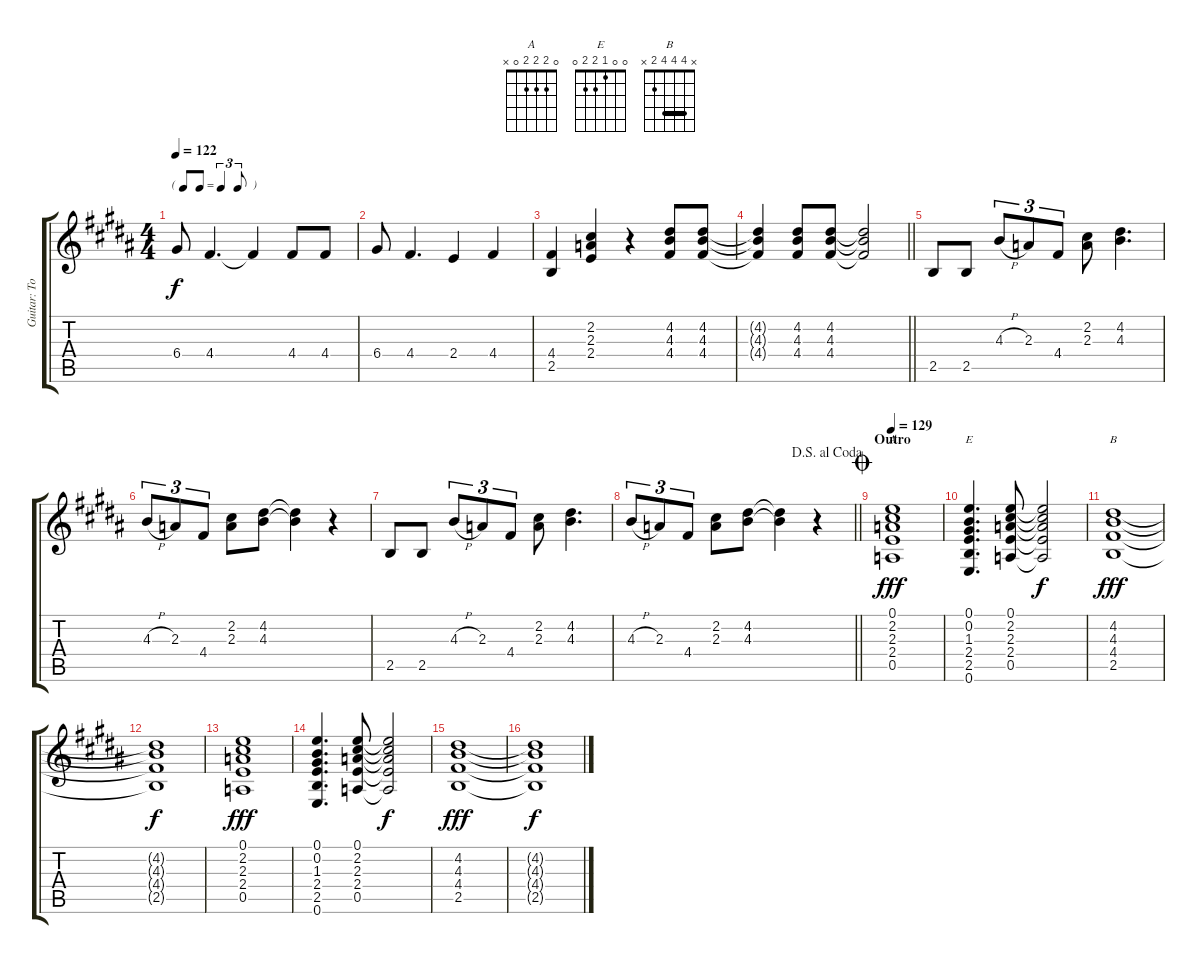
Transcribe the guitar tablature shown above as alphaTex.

\track ("Guitar: Tony" "Guitar: To") {instrument overdrivenguitar}
\staff {score tabs}
\tuning (E4 B3 G3 D3 A2 E2) {hide}
\chord ("A" 0 2 2 2 0 x)
\chord ("E" 0 0 1 2 2 0)
\chord ("B" x 4 4 4 2 x) {barre 4}
\ts (4 4)
\tf triplet8th
\tempo 122
\clef g2
\ks b
6.4.8{dy f} 4.4.4{d} 4.4{t}.4 4.4.8 4.4.8 |
6.4.8 4.4.4{d} 2.4.4 4.4.4 |
(4.4 2.5).4 (2.2 2.3 2.4).4 r.4 (4.2 4.3 4.4).8 (4.2 4.3 4.4).8 |
\barLineRight lightlight
(4.2{t} 4.3{t} 4.4{t}).4 (4.2 4.3 4.4).8 (4.2 4.3 4.4).8 (4.2{t} 4.3{t} 4.4{t}).2 |
2.5.8 2.5.8 4.3{h}.8{tu (3 2)} 2.3.8{tu (3 2)} 4.4.8{tu (3 2)} (2.2 2.3).8 (4.2 4.3).4{d} |
4.3{h}.8{tu (3 2)} 2.3.8{tu (3 2)} 4.4.8{tu (3 2)} (2.2 2.3).8 (4.2 4.3).8 (4.2{t} 4.3{t}).4 r.4 |
2.5.8 2.5.8 4.3{h}.8{tu (3 2)} 2.3.8{tu (3 2)} 4.4.8{tu (3 2)} (2.2 2.3).8 (4.2 4.3).4{d} |
\jump dalsegnoalcoda
\barLineRight lightlight
4.3{h}.8{tu (3 2)} 2.3.8{tu (3 2)} 4.4.8{tu (3 2)} (2.2 2.3).8 (4.2 4.3).8 (4.2{t} 4.3{t}).4 r.4 |
\section ("" "Outro")
\jump coda
\tempo 129
(0.1 2.2 2.3 2.4 0.5).1{ch "A" dy fff} |
(0.1 0.2 1.3 2.4 2.5 0.6).4{d ch "E"} (0.1 2.2 2.3 2.4 0.5).8 (0.1{t} 2.2{t} 2.3{t} 2.4{t} 0.5{t}).2{dy f} |
(4.2 4.3 4.4 2.5).1{ch "B" dy fff} |
(4.2{t} 4.3{t} 4.4{t} 2.5{t}).1{dy f} |
(0.1 2.2 2.3 2.4 0.5).1{dy fff} |
(0.1 0.2 1.3 2.4 2.5 0.6).4{d} (0.1 2.2 2.3 2.4 0.5).8 (0.1{t} 2.2{t} 2.3{t} 2.4{t} 0.5{t}).2{dy f} |
(4.2 4.3 4.4 2.5).1{dy fff} |
(4.2{t} 4.3{t} 4.4{t} 2.5{t}).1{dy f}
